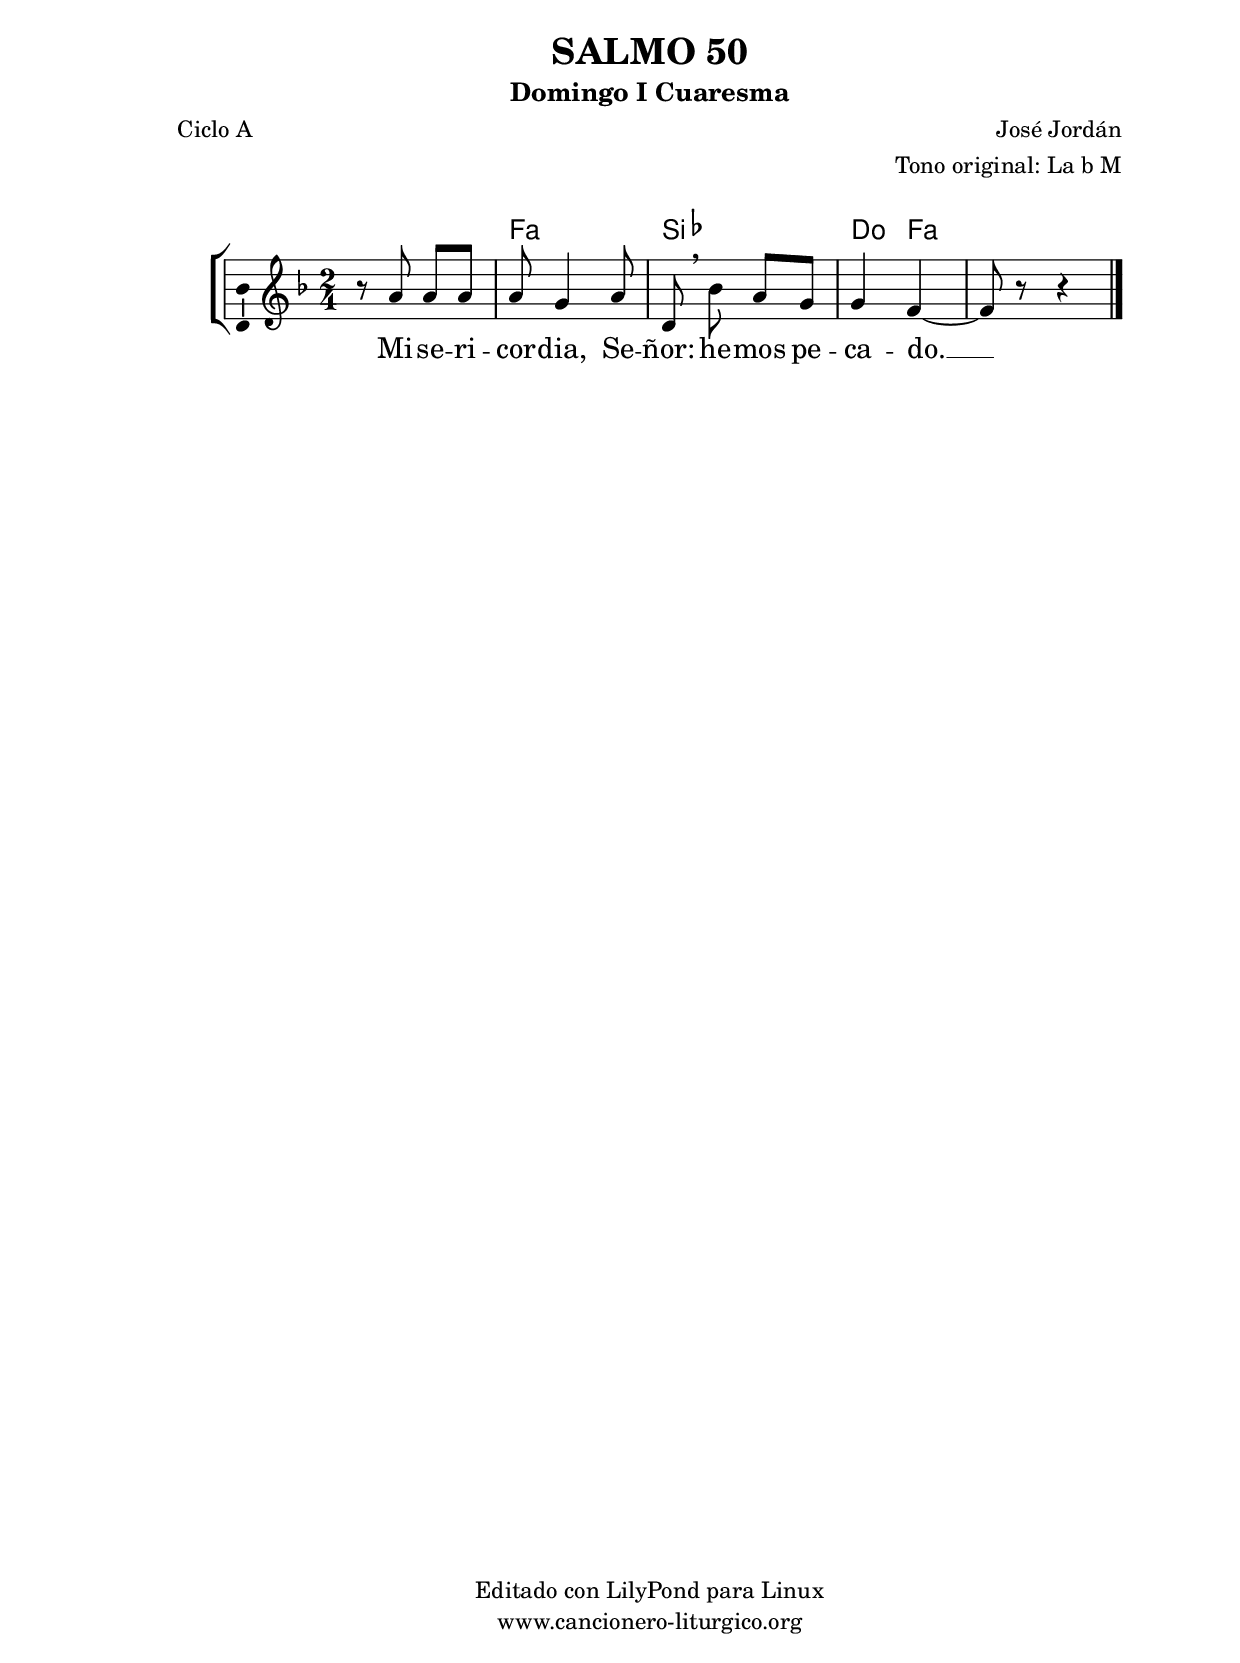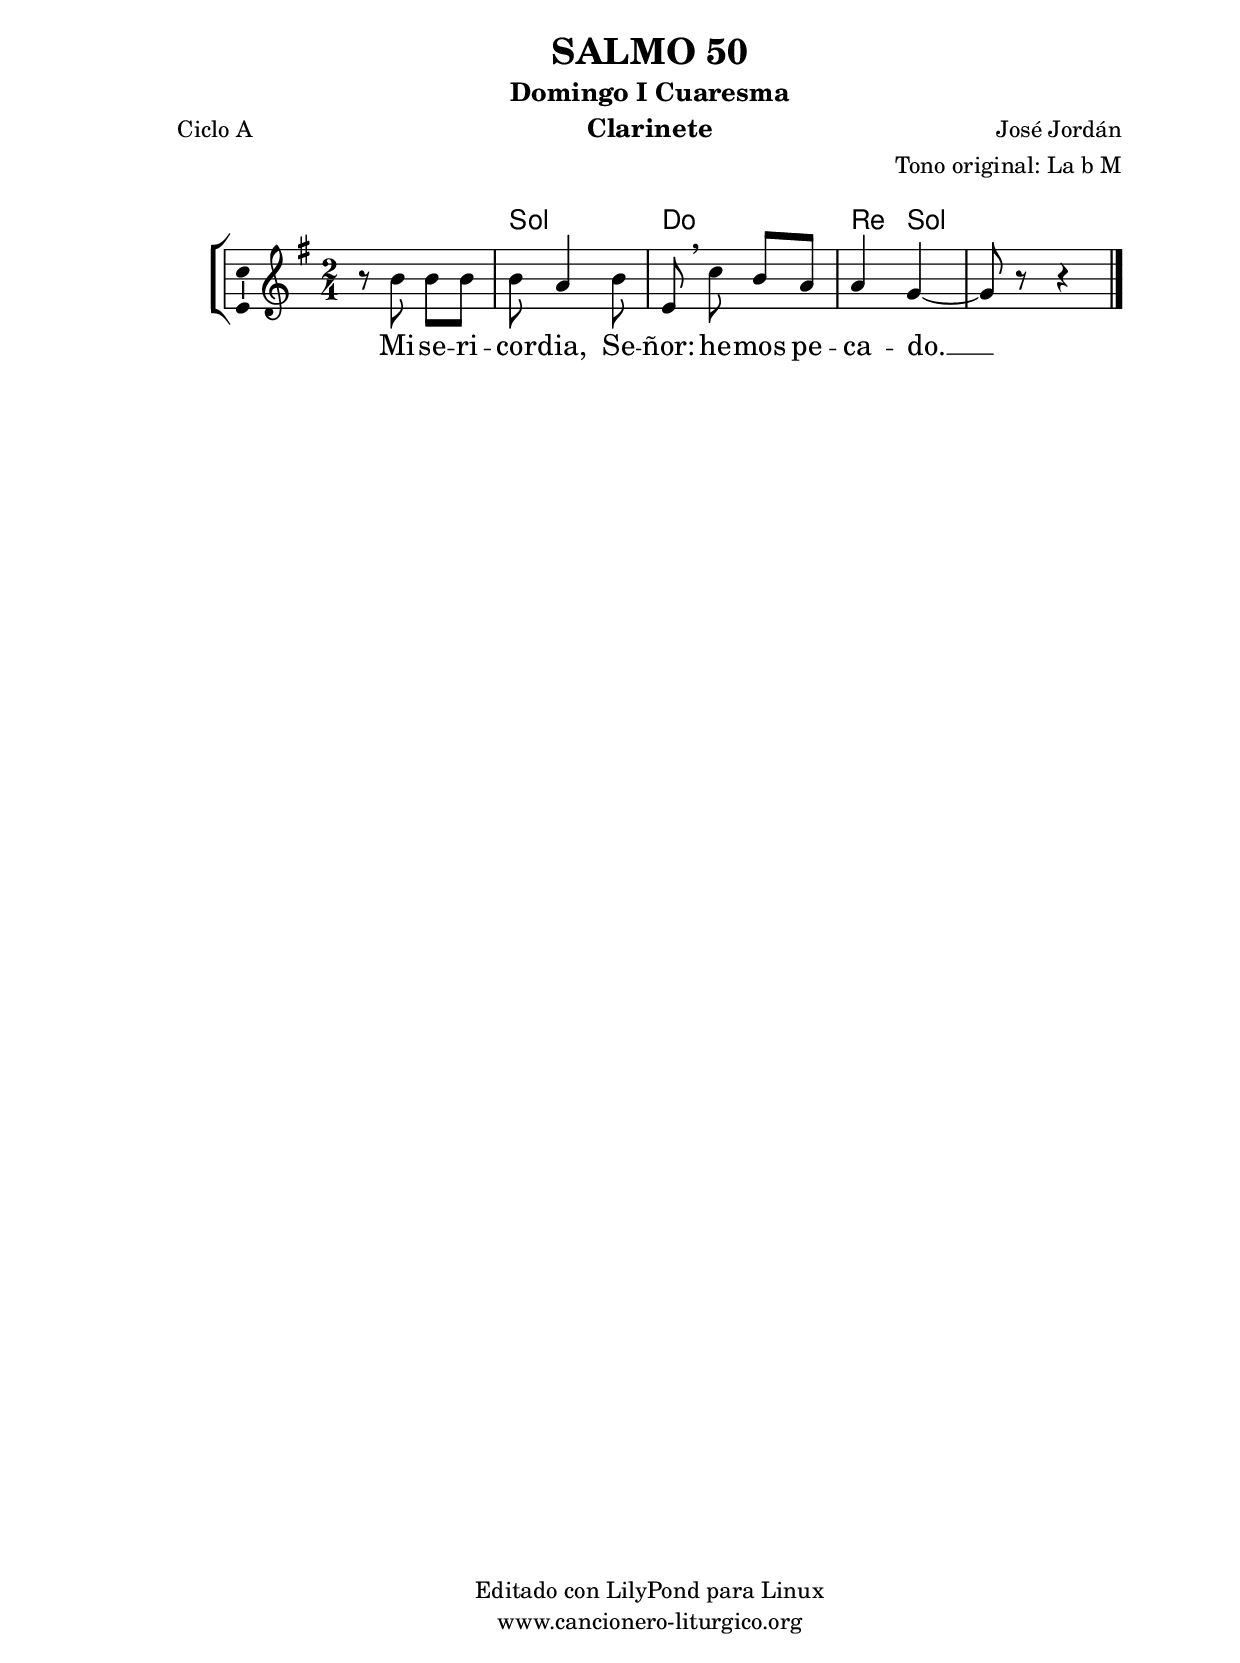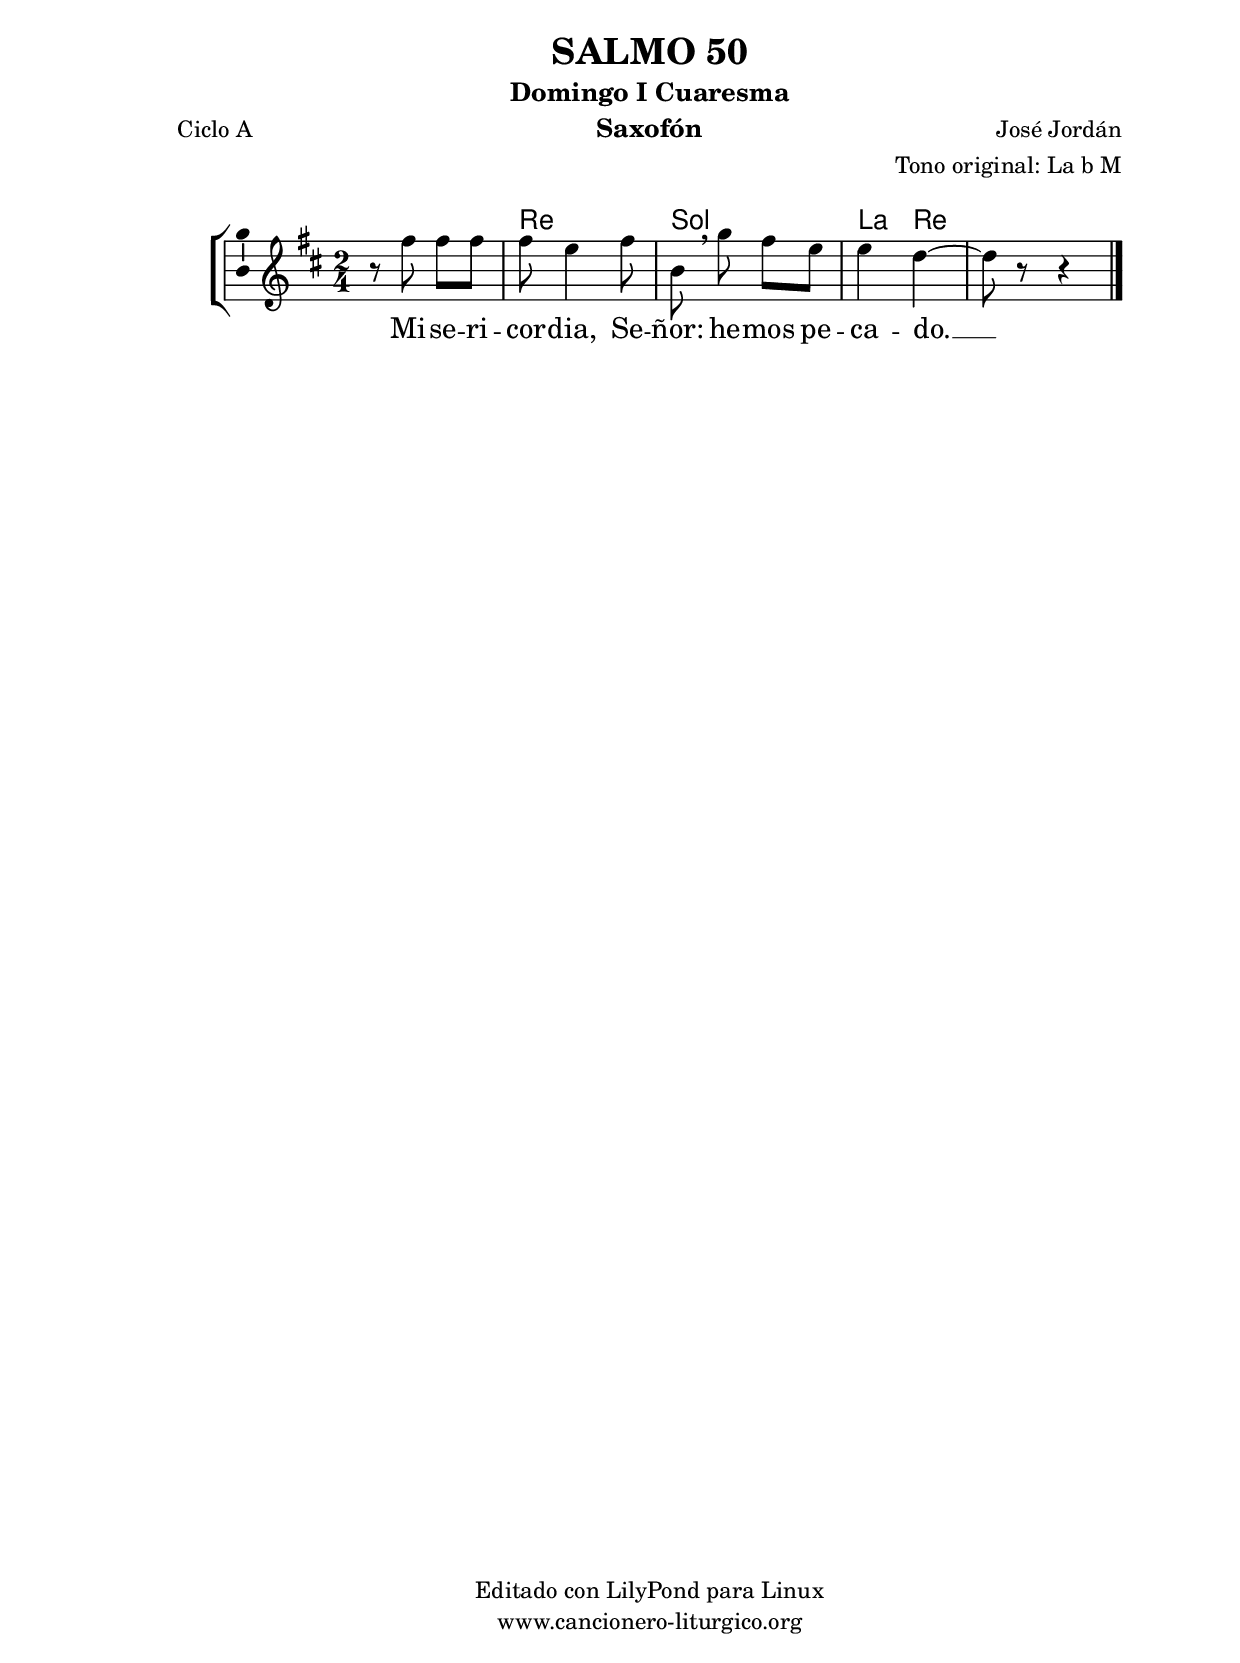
%
%para convertir .midi en .wav:
%timidity filename.midi -Ow -o finename.wav
%
%
%Para convertir de .wav a .mp3:
%lame -h -m j filename.wav
%
%
%para escuchar el midi:
%timidity nombrefichero.midi
%


%versión de lilypond para la que se ha escrito esta partitura:
\version "2.16.0"

	%Tamaño papel
	#(set-default-paper-size "a4")
	%Tamaño partitura
	#(set-global-staff-size 20)
	%No responde al pulsar sobre una nota
	#(ly:set-option 'point-and-click #f)

%parámetros del encabezamiento:
\header {
	title = "SALMO 50"
	subtitle = "Domingo I Cuaresma"
	composer = "José Jordán"
	poet = "Ciclo A"
	meter = ""
	arranger = "Tono original: La b M"
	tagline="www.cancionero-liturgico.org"
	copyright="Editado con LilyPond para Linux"
	}

%parámetros asociados al papel:
\paper  {
	oddHeaderMarkup = \markup {\fill-line { \on-the-fly #not-first-page \fromproperty #'header:title \on-the-fly #not-first-page \fromproperty #'header:composer }}
	evenHeaderMarkup = \markup {\fill-line { \fromproperty #'header:composer \fromproperty #'header:title }}
	#(set-paper-size "a4")
	print-page-number = ##f
	first-page-number = 1
	print-first-page-number = ##f
%	head-separation = 3.0 \cm
	top-margin = 2.0 \cm
	bottom-margin = 0.5\cm
%%%	bottom-margin = -1.0\cm
	left-margin = 3.0 \cm
	line-width = 16.0 \cm 
	indent = 8\mm
	interscoreline = 2.\mm
	between-system-space = 15\mm
%	para que las partituras no llenen la hoja:
	ragged-bottom = ##t
%	idem para la última hoja:
	ragged-last-bottom = ##f
%	para que las partituras llenen el ancho del papel:
	ragged-last = ##f
	after-title-space = 2.5 \cm
%page-count=1
system-count=1

	%Flexible Vertical Spacing
%	markup-markup-spacing =
%	#'((basic-distance . 15) (minimum-distance . 15) (padding . 3))
	markup-system-spacing =
	#'((basic-distance . 15) (minimum-distance . 15) (padding . 3))
	system-system-spacing =
	#'((basic-distance . 15) (minimum-distance . 15) (padding . 3))
	score-system-spacing =
	#'((basic-distance . 15) (minimum-distance . 15) (padding . 5))
%	top-system-spacing = % header
%	#'((basic-distance . 8) (minimum-distance . 0) (padding . 3))
%	top-markup-spacing =
%	#'((basic-distance . 20) (minimum-distance . 20) (padding . 3))
	last-bottom-spacing = % footer
	#'((basic-distance . 5) (minimum-distance . 5) (padding . 3))
%	score-markup-spacing =
%	#'((basic-distance . 16) (minimum-distance . 13) (padding . 3))

	}


%parámetros que afectan a toda la partitura:
global =  {
	%clave de sol (G):
	\clef G
	%armadura:
	\transpose aes f
	\key aes \major
	\tempo 4=90
	\set Score.tempoHideNote = ##t
	}


acordes = {
	\italianChords
	\chordmode {
	\transpose aes f
{

s2
aes2 des ees4 aes s

	}
	}
}

melodia = 
	\transpose aes f
{
	\relative c''{
	\time 2/4

r8 c8 c c
c8 bes4 c8
f,8 \noBeam \breathe des'8 c bes
bes4 aes~
aes8 r8 r4

	\bar "|."
	}
	}


texto = \lyricmode {
Mi -- se -- ri -- cor -- dia, Se -- ñor: he -- mos pe -- ca -- do. __
	}


acordesStaff = \context ChordNames = acordesStaff <<
	\set chordChanges = ##t
	\acordes
	>>


vozStaff = \context Voice = vozStaff
\with {\consists "Ambitus_engraver"}
<<
%	\set Staff.instrumentName = ""
%	\set Staff.shortInstrumentName = ""
%	\set Staff.midiInstrument = #"clarinet"
%	\set Staff.midiInstrument = #"cello"
%	\set Staff.midiInstrument = #"flute"
	\set Staff.midiInstrument = #"electric guitar (jazz)"
%	\set Staff.midiInstrument = #"english horn"
%	\set Staff.midiInstrument = #"violin"
%	\set Staff.midiInstrument = #"glockenspiel"
	\set Staff.midiMinimumVolume = #0.7
	\set Staff.midiMaximumVolume = #0.9
	\global
	\melodia
	>>


textoStaff = \context Lyrics = textoStaff <<
	\lyricsto vozStaff \texto
	>>

\book {
	\score {
		\context ChoirStaff {
			\override StaffGroup.SystemStartBracket #'collapse-height = #1
			\override Score.SystemStartBar #'collapse-height = #1
			<<
			\acordesStaff
			\vozStaff
			\textoStaff
			>>
			}
		\layout {
	    		\context {
				\Lyrics
				\override LyricText #'font-size = #2
				}
	   		 \context {
				\Score
				%fontSize = #3
				\override StaffSymbol #'staff-space = #(magstep +3)
				%\override Beam #'thickness = #0.55
				%\override SpacingSpanner #'spacing-increment = #1.0
				%\override Slur #'height-limit = #1.5
				}
			}
		}
	\score {
		\unfoldRepeats
		\context ChoirStaff {
			<<
			\acordesStaff
			\vozStaff
			>>
			}
		\midi {
	  		\context {
	  			\Score
				tempoWholesPerMinute = #(ly:make-moment 70 4)
				}
			}
		}
	}

%Partitura para clarinete
#(define output-suffix "C")
\book {
	\header{
		instrument = "Clarinete"
		}
	\score {
		\context ChoirStaff {
			\override StaffGroup.SystemStartBracket #'collapse-height = #1
			\override Score.SystemStartBar #'collapse-height = #1
\transpose c d
			<<
			\acordesStaff
			\vozStaff
			\textoStaff
			>>
			}
		\layout {
	    		\context {
				\Lyrics
				\override LyricText #'font-size = #2
				}
	   		 \context {
				\Score
				%fontSize = #3
				\override StaffSymbol #'staff-space = #(magstep +3)
				%\override Beam #'thickness = #0.55
				%\override SpacingSpanner #'spacing-increment = #1.0
				%\override Slur #'height-limit = #1.5
				}
			}
		}
	}

%Partitura para saxofón
#(define output-suffix "S")
\book {
	\header{
		instrument = "Saxofón"
		}
	\score {
		\context ChoirStaff {
			\override StaffGroup.SystemStartBracket #'collapse-height = #1
			\override Score.SystemStartBar #'collapse-height = #1
\transpose c a
			<<
			\acordesStaff
			\vozStaff
			\textoStaff
			>>
			}
		\layout {
	    		\context {
				\Lyrics
				\override LyricText #'font-size = #2
				}
	   		 \context {
				\Score
				%fontSize = #3
				\override StaffSymbol #'staff-space = #(magstep +3)
				%\override Beam #'thickness = #0.55
				%\override SpacingSpanner #'spacing-increment = #1.0
				%\override Slur #'height-limit = #1.5
				}
			}
		}
	}

